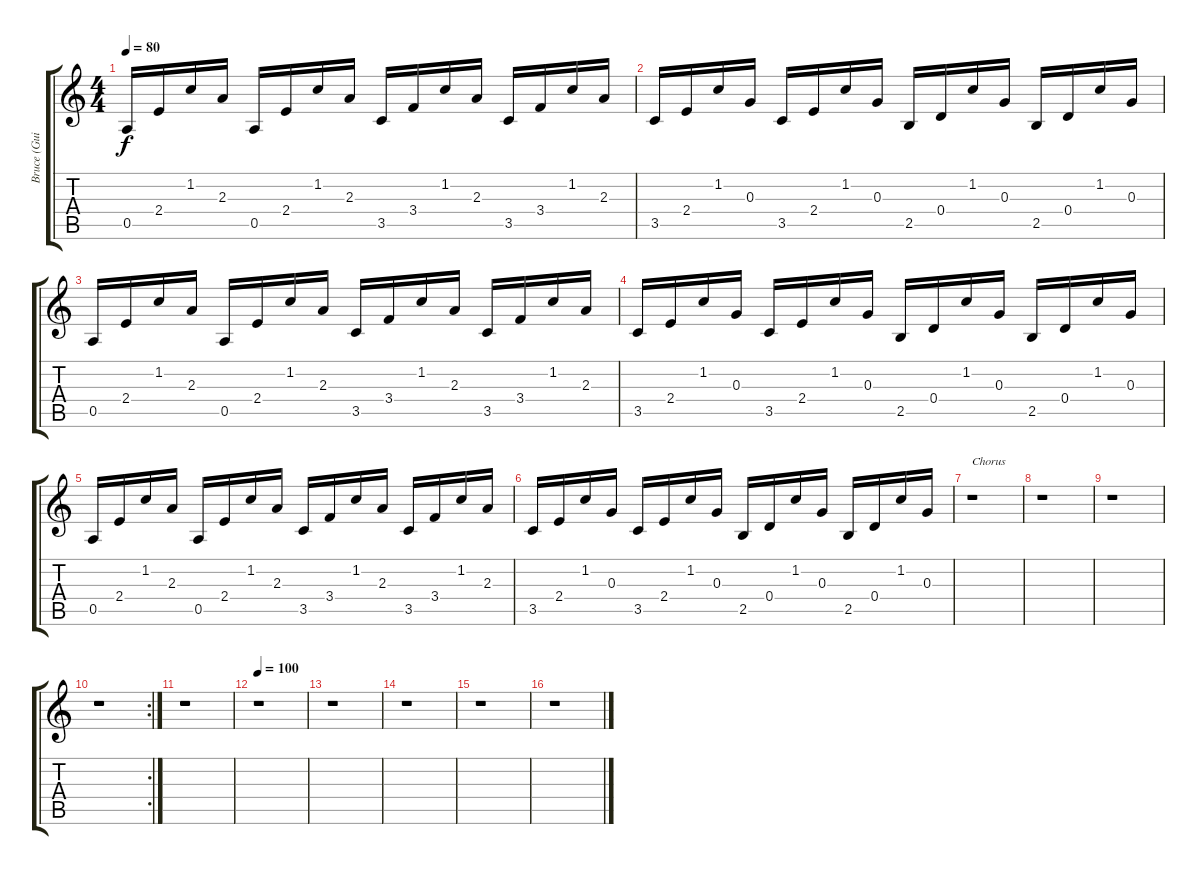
\track ("Bruce (Guitar 3)" "Bruce (Gui") {instrument electricguitarclean}
\staff {score tabs}
\tuning (E4 B3 G3 D3 A2 E2) {hide}
\ts (4 4)
\tempo 80
\clef g2
\ks c
0.5.16{dy f} 2.4.16 1.2.16 2.3.16 0.5.16 2.4.16 1.2.16 2.3.16 3.5.16 3.4.16 1.2.16 2.3.16 3.5.16 3.4.16 1.2.16 2.3.16 |
3.5.16 2.4.16 1.2.16 0.3.16 3.5.16 2.4.16 1.2.16 0.3.16 2.5.16 0.4.16 1.2.16 0.3.16 2.5.16 0.4.16 1.2.16 0.3.16 |
0.5.16 2.4.16 1.2.16 2.3.16 0.5.16 2.4.16 1.2.16 2.3.16 3.5.16 3.4.16 1.2.16 2.3.16 3.5.16 3.4.16 1.2.16 2.3.16 |
3.5.16 2.4.16 1.2.16 0.3.16 3.5.16 2.4.16 1.2.16 0.3.16 2.5.16 0.4.16 1.2.16 0.3.16 2.5.16 0.4.16 1.2.16 0.3.16 |
0.5.16 2.4.16 1.2.16 2.3.16 0.5.16 2.4.16 1.2.16 2.3.16 3.5.16 3.4.16 1.2.16 2.3.16 3.5.16 3.4.16 1.2.16 2.3.16 |
3.5.16 2.4.16 1.2.16 0.3.16 3.5.16 2.4.16 1.2.16 0.3.16 2.5.16 0.4.16 1.2.16 0.3.16 2.5.16 0.4.16 1.2.16 0.3.16 |
r.1{txt "Chorus"} |
r.1 |
r.1 |
\rc 2
r.1 |
r.1 |
\tempo 100
r.1 |
r.1 |
r.1 |
r.1 |
r.1
